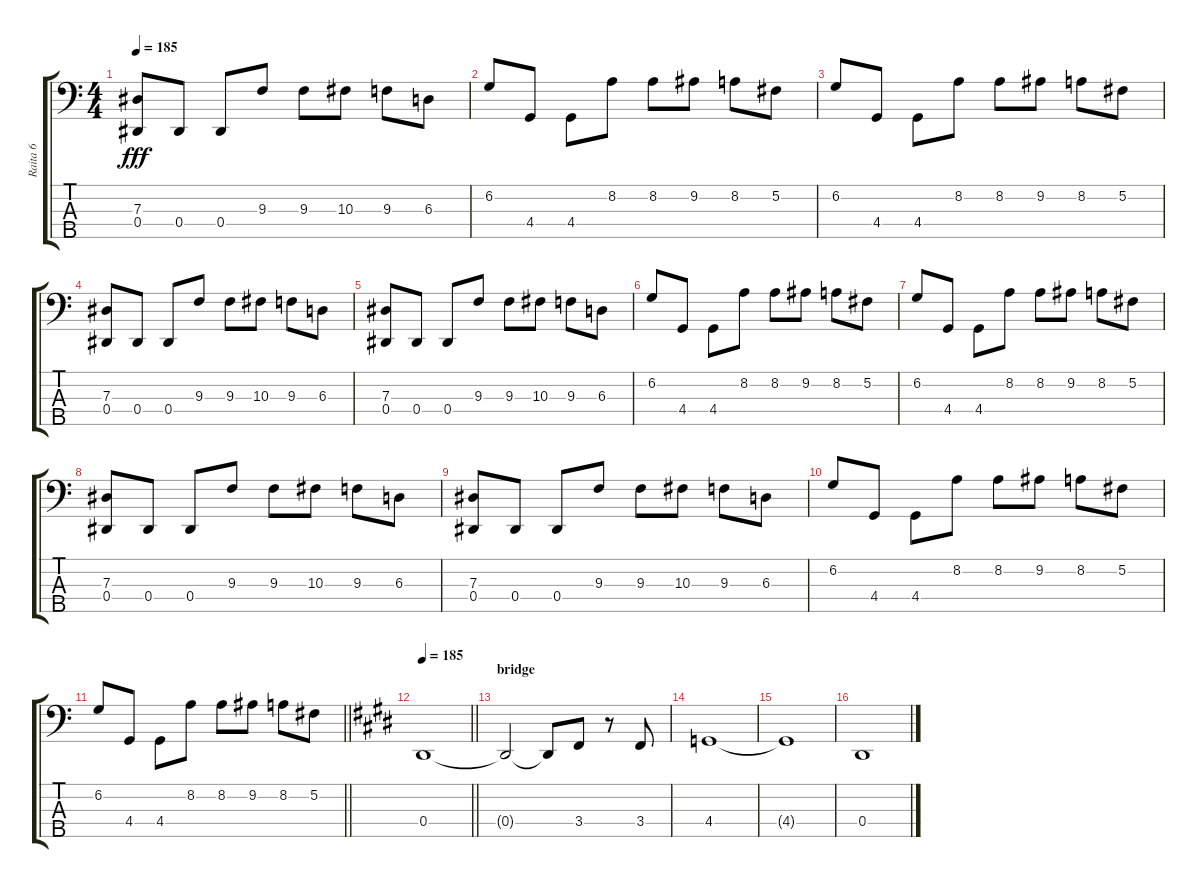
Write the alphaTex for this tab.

\track ("Raita 6" "Raita 6") {instrument electricbassfinger}
\staff {score tabs}
\tuning (Gb2 Db2 Ab1 Eb1 Bb0) {hide}
\ts (4 4)
\tempo 185
\clef f4
\ks c
(7.3 0.4).8{dy fff} 0.4.8 0.4.8 9.3.8 9.3.8 10.3.8 9.3.8 6.3.8 |
6.2.8 4.4.8 4.4.8 8.2.8 8.2.8 9.2.8 8.2.8 5.2.8 |
6.2.8 4.4.8 4.4.8 8.2.8 8.2.8 9.2.8 8.2.8 5.2.8 |
(7.3 0.4).8 0.4.8 0.4.8 9.3.8 9.3.8 10.3.8 9.3.8 6.3.8 |
(7.3 0.4).8 0.4.8 0.4.8 9.3.8 9.3.8 10.3.8 9.3.8 6.3.8 |
6.2.8 4.4.8 4.4.8 8.2.8 8.2.8 9.2.8 8.2.8 5.2.8 |
6.2.8 4.4.8 4.4.8 8.2.8 8.2.8 9.2.8 8.2.8 5.2.8 |
(7.3 0.4).8 0.4.8 0.4.8 9.3.8 9.3.8 10.3.8 9.3.8 6.3.8 |
(7.3 0.4).8 0.4.8 0.4.8 9.3.8 9.3.8 10.3.8 9.3.8 6.3.8 |
6.2.8 4.4.8 4.4.8 8.2.8 8.2.8 9.2.8 8.2.8 5.2.8 |
\barLineRight lightlight
6.2.8 4.4.8 4.4.8 8.2.8 8.2.8 9.2.8 8.2.8 5.2.8 |
\tempo 185
\barLineRight lightlight
\ks e
0.4.1 |
\section ("" "bridge")
0.4{t}.2 0.4{t}.8 3.4.8 r.8 3.4.8 |
4.4.1 |
4.4{t}.1 |
0.4.1
